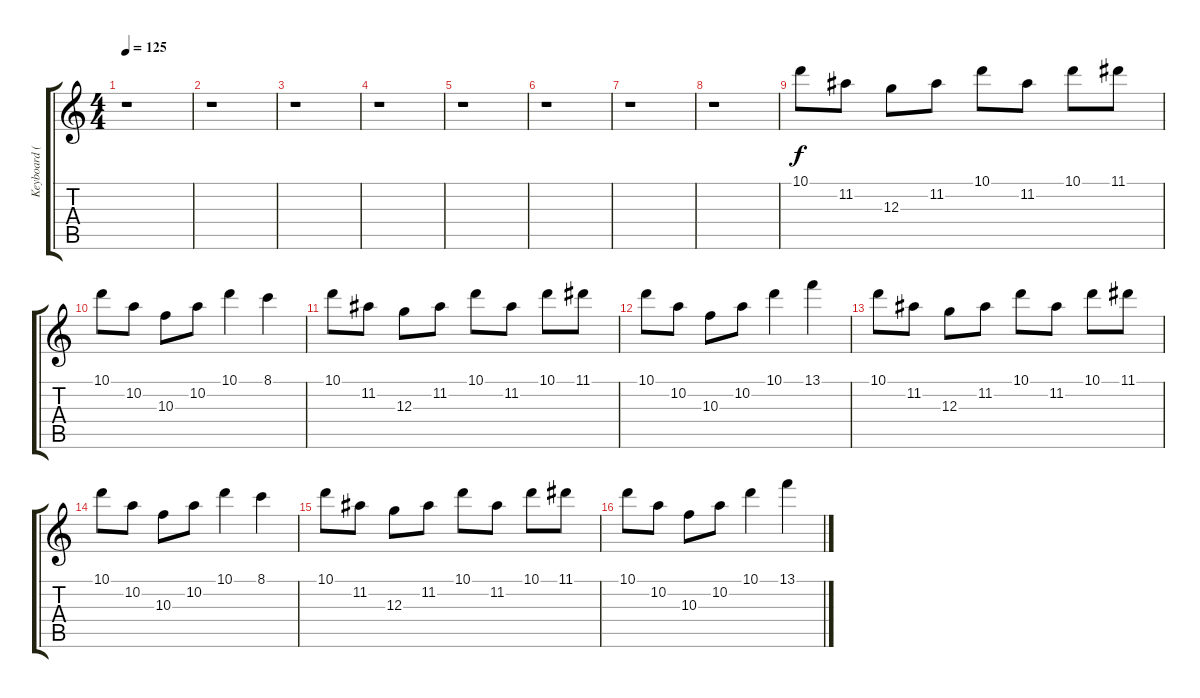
\track ("Keyboard (Flake)" "Keyboard (") {instrument synthbass1}
\staff {score tabs}
\tuning (E4 B3 G3 D3 A2 D2) {hide}
\ts (4 4)
\tempo 125
\clef g2
\ks c
r.1{dy f} |
r.1 |
r.1 |
r.1 |
r.1 |
r.1 |
r.1 |
r.1 |
10.1.8 11.2.8 12.3.8 11.2.8 10.1.8 11.2.8 10.1.8 11.1.8 |
10.1.8 10.2.8 10.3.8 10.2.8 10.1.4 8.1.4 |
10.1.8 11.2.8 12.3.8 11.2.8 10.1.8 11.2.8 10.1.8 11.1.8 |
10.1.8 10.2.8 10.3.8 10.2.8 10.1.4 13.1.4 |
10.1.8 11.2.8 12.3.8 11.2.8 10.1.8 11.2.8 10.1.8 11.1.8 |
10.1.8 10.2.8 10.3.8 10.2.8 10.1.4 8.1.4 |
10.1.8 11.2.8 12.3.8 11.2.8 10.1.8 11.2.8 10.1.8 11.1.8 |
10.1.8 10.2.8 10.3.8 10.2.8 10.1.4 13.1.4
